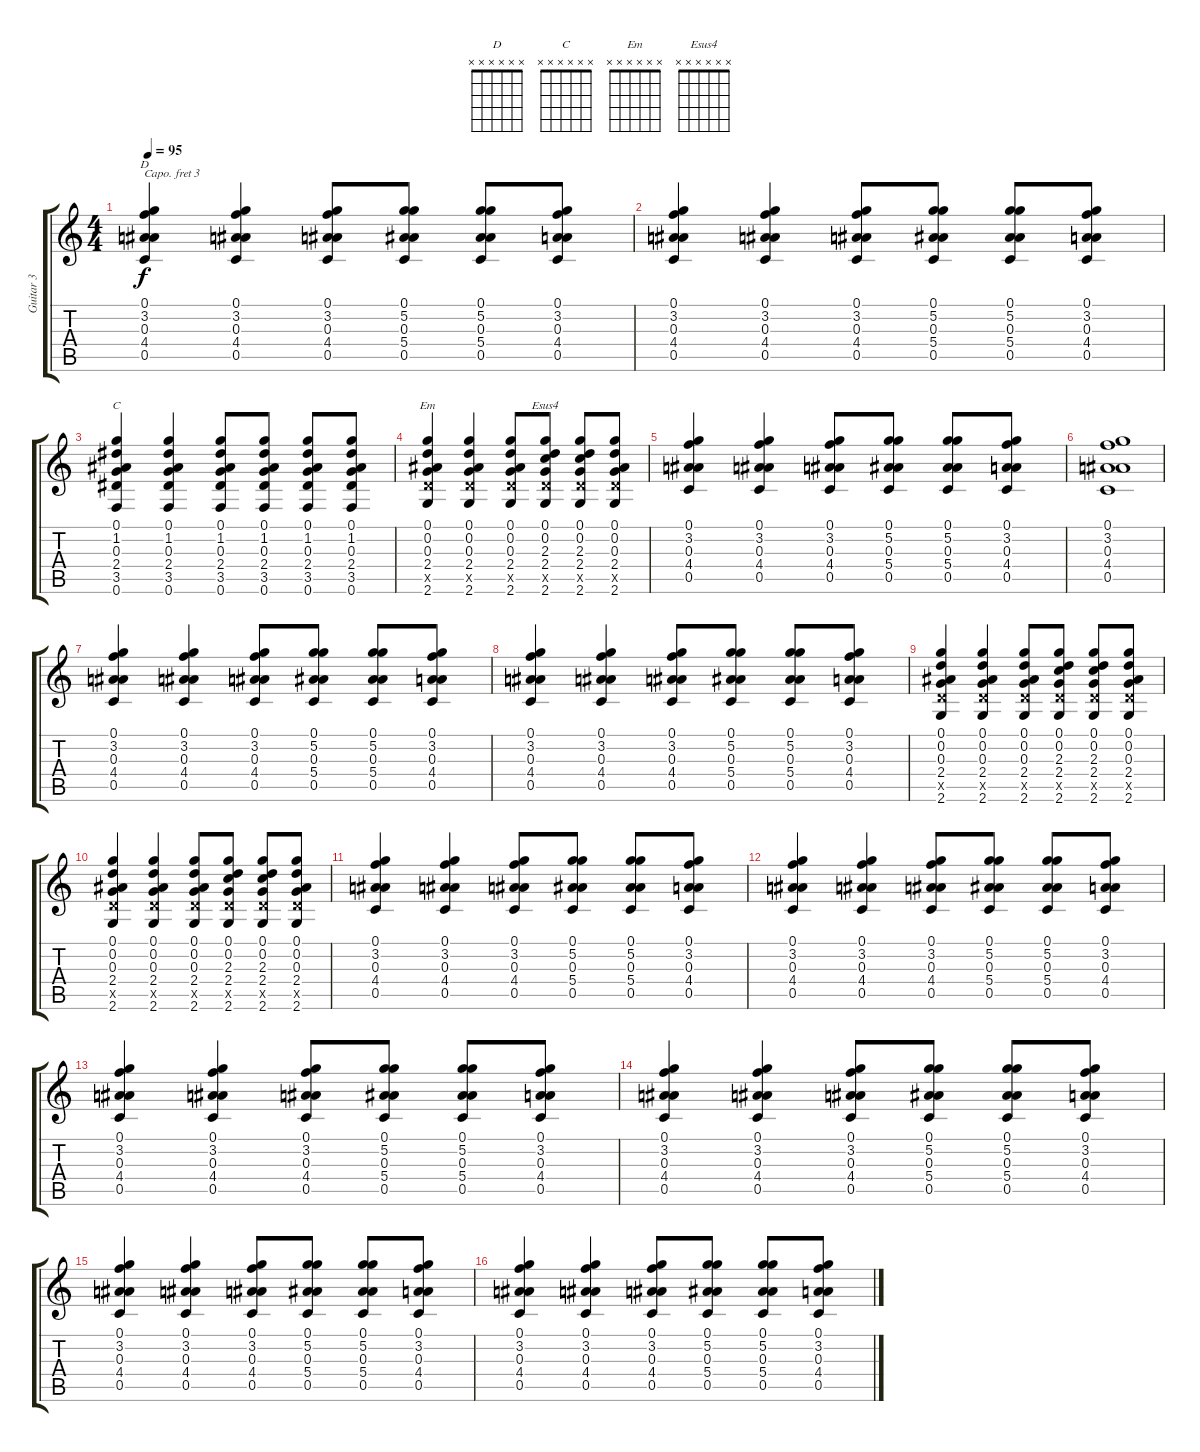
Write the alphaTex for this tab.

\track ("Guitar 3" "Guitar 3") {instrument acousticguitarsteel}
\staff {score tabs}
\capo 3
\tuning (E4 B3 G3 D3 A2 D2) {hide}
\chord ("D" x x x x x x) {firstfret 0}
\chord ("C" x x x x x x) {firstfret 0}
\chord ("Em" x x x x x x) {firstfret 0}
\chord ("Esus4" x x x x x x) {firstfret 0}
\ts (4 4)
\tempo 95
\clef g2
\ks c
(0.1 3.2 0.3 4.4 0.5).4{ch "D" dy f} (0.1 3.2 0.3 4.4 0.5).4 (0.1 3.2 0.3 4.4 0.5).8 (0.1 5.2 0.3 5.4 0.5).8 (0.1 5.2 0.3 5.4 0.5).8 (0.1 3.2 0.3 4.4 0.5).8 |
(0.1 3.2 0.3 4.4 0.5).4 (0.1 3.2 0.3 4.4 0.5).4 (0.1 3.2 0.3 4.4 0.5).8 (0.1 5.2 0.3 5.4 0.5).8 (0.1 5.2 0.3 5.4 0.5).8 (0.1 3.2 0.3 4.4 0.5).8 |
(0.1 1.2 0.3 2.4 3.5 0.6).4{ch "C"} (0.1 1.2 0.3 2.4 3.5 0.6).4 (0.1 1.2 0.3 2.4 3.5 0.6).8 (0.1 1.2 0.3 2.4 3.5 0.6).8 (0.1 1.2 0.3 2.4 3.5 0.6).8 (0.1 1.2 0.3 2.4 3.5 0.6).8 |
(0.1 0.2 0.3 2.4 2.5{x} 2.6).4{ch "Em"} (0.1 0.2 0.3 2.4 2.5{x} 2.6).4 (0.1 0.2 0.3 2.4 2.5{x} 2.6).8 (0.1 0.2 2.3 2.4 2.5{x} 2.6).8{ch "Esus4"} (0.1 0.2 2.3 2.4 2.5{x} 2.6).8 (0.1 0.2 0.3 2.4 2.5{x} 2.6).8 |
(0.1 3.2 0.3 4.4 0.5).4 (0.1 3.2 0.3 4.4 0.5).4 (0.1 3.2 0.3 4.4 0.5).8 (0.1 5.2 0.3 5.4 0.5).8 (0.1 5.2 0.3 5.4 0.5).8 (0.1 3.2 0.3 4.4 0.5).8 |
(0.1 3.2 0.3 4.4 0.5).1 |
(0.1 3.2 0.3 4.4 0.5).4 (0.1 3.2 0.3 4.4 0.5).4 (0.1 3.2 0.3 4.4 0.5).8 (0.1 5.2 0.3 5.4 0.5).8 (0.1 5.2 0.3 5.4 0.5).8 (0.1 3.2 0.3 4.4 0.5).8 |
(0.1 3.2 0.3 4.4 0.5).4 (0.1 3.2 0.3 4.4 0.5).4 (0.1 3.2 0.3 4.4 0.5).8 (0.1 5.2 0.3 5.4 0.5).8 (0.1 5.2 0.3 5.4 0.5).8 (0.1 3.2 0.3 4.4 0.5).8 |
(0.1 0.2 0.3 2.4 2.5{x} 2.6).4 (0.1 0.2 0.3 2.4 2.5{x} 2.6).4 (0.1 0.2 0.3 2.4 2.5{x} 2.6).8 (0.1 0.2 2.3 2.4 2.5{x} 2.6).8 (0.1 0.2 2.3 2.4 2.5{x} 2.6).8 (0.1 0.2 0.3 2.4 2.5{x} 2.6).8 |
(0.1 0.2 0.3 2.4 2.5{x} 2.6).4 (0.1 0.2 0.3 2.4 2.5{x} 2.6).4 (0.1 0.2 0.3 2.4 2.5{x} 2.6).8 (0.1 0.2 2.3 2.4 2.5{x} 2.6).8 (0.1 0.2 2.3 2.4 2.5{x} 2.6).8 (0.1 0.2 0.3 2.4 2.5{x} 2.6).8 |
(0.1 3.2 0.3 4.4 0.5).4 (0.1 3.2 0.3 4.4 0.5).4 (0.1 3.2 0.3 4.4 0.5).8 (0.1 5.2 0.3 5.4 0.5).8 (0.1 5.2 0.3 5.4 0.5).8 (0.1 3.2 0.3 4.4 0.5).8 |
(0.1 3.2 0.3 4.4 0.5).4 (0.1 3.2 0.3 4.4 0.5).4 (0.1 3.2 0.3 4.4 0.5).8 (0.1 5.2 0.3 5.4 0.5).8 (0.1 5.2 0.3 5.4 0.5).8 (0.1 3.2 0.3 4.4 0.5).8 |
(0.1 3.2 0.3 4.4 0.5).4 (0.1 3.2 0.3 4.4 0.5).4 (0.1 3.2 0.3 4.4 0.5).8 (0.1 5.2 0.3 5.4 0.5).8 (0.1 5.2 0.3 5.4 0.5).8 (0.1 3.2 0.3 4.4 0.5).8 |
(0.1 3.2 0.3 4.4 0.5).4 (0.1 3.2 0.3 4.4 0.5).4 (0.1 3.2 0.3 4.4 0.5).8 (0.1 5.2 0.3 5.4 0.5).8 (0.1 5.2 0.3 5.4 0.5).8 (0.1 3.2 0.3 4.4 0.5).8 |
(0.1 3.2 0.3 4.4 0.5).4 (0.1 3.2 0.3 4.4 0.5).4 (0.1 3.2 0.3 4.4 0.5).8 (0.1 5.2 0.3 5.4 0.5).8 (0.1 5.2 0.3 5.4 0.5).8 (0.1 3.2 0.3 4.4 0.5).8 |
(0.1 3.2 0.3 4.4 0.5).4 (0.1 3.2 0.3 4.4 0.5).4 (0.1 3.2 0.3 4.4 0.5).8 (0.1 5.2 0.3 5.4 0.5).8 (0.1 5.2 0.3 5.4 0.5).8 (0.1 3.2 0.3 4.4 0.5).8
